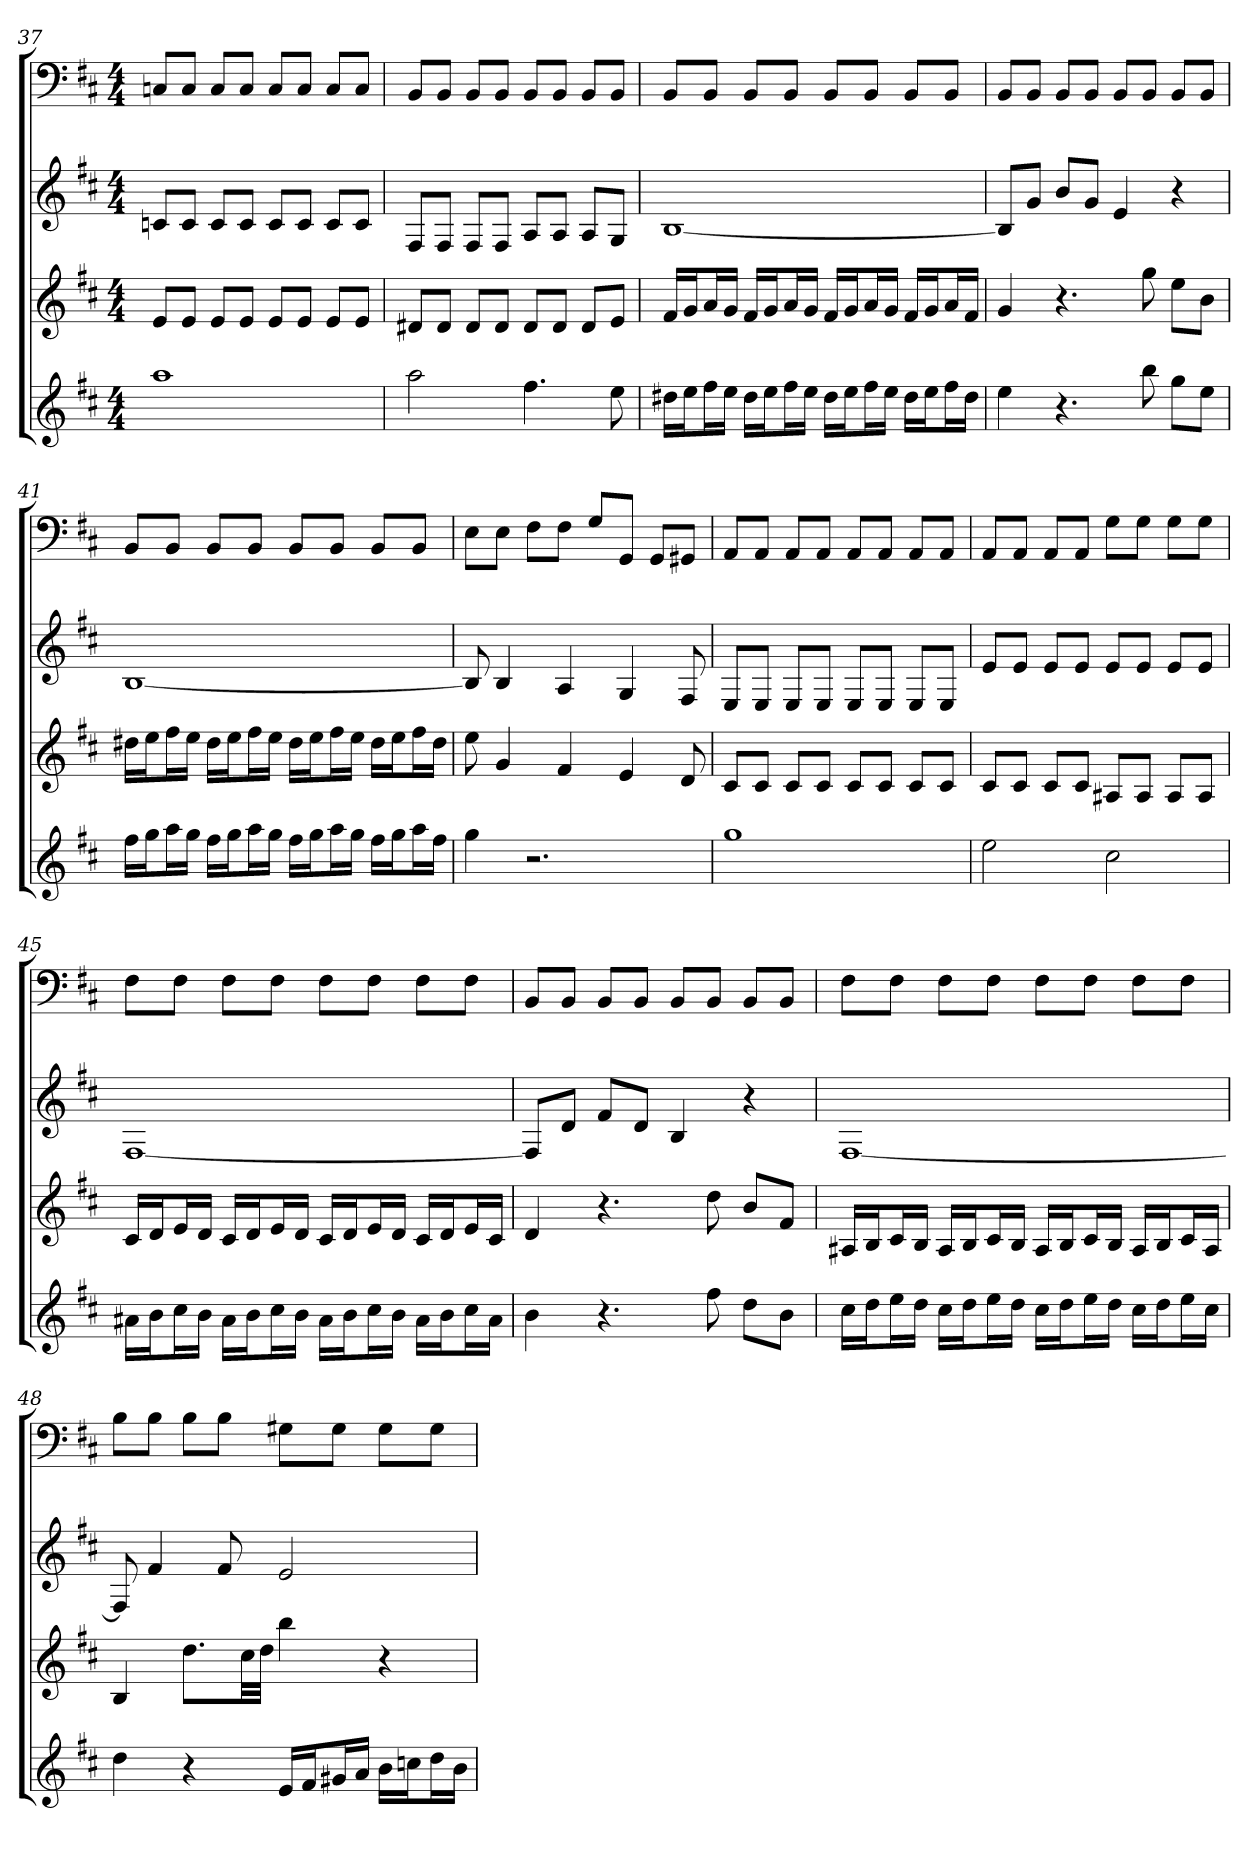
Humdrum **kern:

**kern	**kern	**kern	**kern
*part4	*part3	*part2	*part1
*staff4	*staff3	*staff2	*staff1
*k[f#c#]	*k[f#c#]	*k[f#c#]	*k[f#c#]
*D:	*D:	*D:	*D:
*M4/4	*M4/4	*M4/4	*M4/4
=37	=37	=37	=37
1aa	8eL	8cnL	8CnL
.	8eJ	8cJ	8CJ
.	8eL	8cL	8CL
.	8eJ	8cJ	8CJ
.	8eL	8cL	8CL
.	8eJ	8cJ	8CJ
.	8eL	8cL	8CL
.	8eJ	8cJ	8CJ
=38	=38	=38	=38
2aa	8d#XL	8F#L	8BBL
.	8d#J	8F#J	8BBJ
.	8d#L	8F#L	8BBL
.	8d#J	8F#J	8BBJ
4.ff#	8d#L	8AL	8BBL
.	8d#J	8AJ	8BBJ
.	8d#L	8AL	8BBL
8ee	8eJ	8GJ	8BBJ
=39	=39	=39	=39
16dd#XLL	16f#LL	[1B	8BBL
16eeJ	16gJ	.	.
16ff#L	16aL	.	8BBJ
16eeJJ	16gJJ	.	.
16dd#LL	16f#LL	.	8BBL
16eeJ	16gJ	.	.
16ff#L	16aL	.	8BBJ
16eeJJ	16gJJ	.	.
16dd#LL	16f#LL	.	8BBL
16eeJ	16gJ	.	.
16ff#L	16aL	.	8BBJ
16eeJJ	16gJJ	.	.
16dd#LL	16f#LL	.	8BBL
16eeJ	16gJ	.	.
16ff#L	16aL	.	8BBJ
16dd#JJ	16f#JJ	.	.
=40	=40	=40	=40
4ee	4g	8BL]	8BBL
.	.	8gJ	8BBJ
4.r	4.r	8bL	8BBL
.	.	8gJ	8BBJ
.	.	4e	8BBL
8bb	8gg	.	8BBJ
8ggL	8eeL	4r	8BBL
8eeJ	8bJ	.	8BBJ
=41	=41	=41	=41
16ff#LL	16dd#XLL	[1B	8BBL
16ggJ	16eeJ	.	.
16aaL	16ff#L	.	8BBJ
16ggJJ	16eeJJ	.	.
16ff#LL	16dd#LL	.	8BBL
16ggJ	16eeJ	.	.
16aaL	16ff#L	.	8BBJ
16ggJJ	16eeJJ	.	.
16ff#LL	16dd#LL	.	8BBL
16ggJ	16eeJ	.	.
16aaL	16ff#L	.	8BBJ
16ggJJ	16eeJJ	.	.
16ff#LL	16dd#LL	.	8BBL
16ggJ	16eeJ	.	.
16aaL	16ff#L	.	8BBJ
16ff#JJ	16dd#JJ	.	.
=42	=42	=42	=42
4gg	8ee	8B]	8EL
.	4g	4B	8EJ
2.r	.	.	8F#L
.	4f#	4A	8F#J
.	.	.	8GL
.	4e	4G	8GGJ
.	.	.	8GGL
.	8d	8F#	8GG#XJ
=43	=43	=43	=43
1gg	8c#L	8EL	8AAL
.	8c#J	8EJ	8AAJ
.	8c#L	8EL	8AAL
.	8c#J	8EJ	8AAJ
.	8c#L	8EL	8AAL
.	8c#J	8EJ	8AAJ
.	8c#L	8EL	8AAL
.	8c#J	8EJ	8AAJ
=44	=44	=44	=44
2ee	8c#L	8eL	8AAL
.	8c#J	8eJ	8AAJ
.	8c#L	8eL	8AAL
.	8c#J	8eJ	8AAJ
2cc#	8A#XL	8eL	8GL
.	8A#J	8eJ	8GJ
.	8A#L	8eL	8GL
.	8A#J	8eJ	8GJ
=45	=45	=45	=45
16a#XLL	16c#LL	[1F#	8F#L
16bJ	16dJ	.	.
16cc#L	16eL	.	8F#J
16bJJ	16dJJ	.	.
16a#LL	16c#LL	.	8F#L
16bJ	16dJ	.	.
16cc#L	16eL	.	8F#J
16bJJ	16dJJ	.	.
16a#LL	16c#LL	.	8F#L
16bJ	16dJ	.	.
16cc#L	16eL	.	8F#J
16bJJ	16dJJ	.	.
16a#LL	16c#LL	.	8F#L
16bJ	16dJ	.	.
16cc#L	16eL	.	8F#J
16a#JJ	16c#JJ	.	.
=46	=46	=46	=46
4b	4d	8F#L]	8BBL
.	.	8dJ	8BBJ
4.r	4.r	8f#L	8BBL
.	.	8dJ	8BBJ
.	.	4B	8BBL
8ff#	8dd	.	8BBJ
8ddL	8bL	4r	8BBL
8bJ	8f#J	.	8BBJ
=47	=47	=47	=47
16cc#LL	16A#XLL	[1F#	8F#L
16ddJ	16BJ	.	.
16eeL	16c#L	.	8F#J
16ddJJ	16BJJ	.	.
16cc#LL	16A#LL	.	8F#L
16ddJ	16BJ	.	.
16eeL	16c#L	.	8F#J
16ddJJ	16BJJ	.	.
16cc#LL	16A#LL	.	8F#L
16ddJ	16BJ	.	.
16eeL	16c#L	.	8F#J
16ddJJ	16BJJ	.	.
16cc#LL	16A#LL	.	8F#L
16ddJ	16BJ	.	.
16eeL	16c#L	.	8F#J
16cc#JJ	16A#JJ	.	.
=48	=48	=48	=48
4dd	4B	8F#]	8BL
.	.	4f#	8BJ
4r	8.ddL	.	8BL
.	.	8f#	8BJ
.	32cc#LL	.	.
.	32ddJJJ	.	.
16eLL	4bb	2e	8G#XL
16f#J	.	.	.
16g#XL	.	.	8G#J
16aJJ	.	.	.
16bLL	4r	.	8G#L
16ccnJ	.	.	.
16ddL	.	.	8G#J
16bJJ	.	.	.
=	=	=	=
*-	*-	*-	*-
